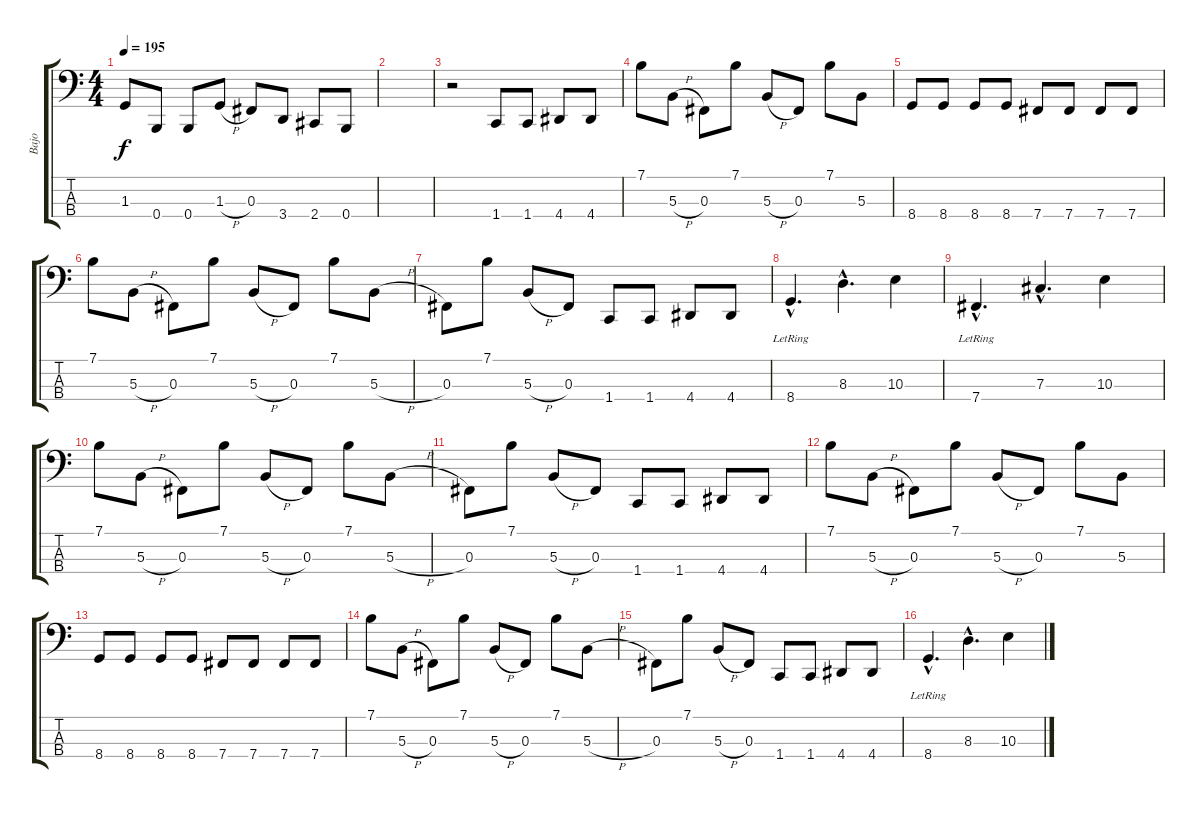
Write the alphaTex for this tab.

\track ("Bajo" "Bajo") {instrument electricbasspick}
\staff {score tabs}
\tuning (E2 B1 Gb1 B0) {hide}
\ts (4 4)
\tempo 195
\clef f4
\ks c
1.3.8{dy f} 0.4.8 0.4.8 1.3{h}.8 0.3.8 3.4.8 2.4.8 0.4.8 |
|
r.2 1.4.8 1.4.8 4.4.8 4.4.8 |
7.1.8 5.3{h}.8 0.3.8 7.1.8 5.3{h}.8 0.3.8 7.1.8 5.3.8 |
8.4.8 8.4.8 8.4.8 8.4.8 7.4.8 7.4.8 7.4.8 7.4.8 |
7.1.8 5.3{h}.8 0.3.8 7.1.8 5.3{h}.8 0.3.8 7.1.8 5.3{h}.8 |
0.3.8 7.1.8 5.3{h}.8 0.3.8 1.4.8 1.4.8 4.4.8 4.4.8 |
8.4{hac lr}.4{d} 8.3{hac}.4{d} 10.3.4 |
7.4{hac lr}.4{d} 7.3{hac}.4{d} 10.3.4 |
7.1.8 5.3{h}.8 0.3.8 7.1.8 5.3{h}.8 0.3.8 7.1.8 5.3{h}.8 |
0.3.8 7.1.8 5.3{h}.8 0.3.8 1.4.8 1.4.8 4.4.8 4.4.8 |
7.1.8 5.3{h}.8 0.3.8 7.1.8 5.3{h}.8 0.3.8 7.1.8 5.3.8 |
8.4.8 8.4.8 8.4.8 8.4.8 7.4.8 7.4.8 7.4.8 7.4.8 |
7.1.8 5.3{h}.8 0.3.8 7.1.8 5.3{h}.8 0.3.8 7.1.8 5.3{h}.8 |
0.3.8 7.1.8 5.3{h}.8 0.3.8 1.4.8 1.4.8 4.4.8 4.4.8 |
8.4{hac lr}.4{d} 8.3{hac}.4{d} 10.3.4
